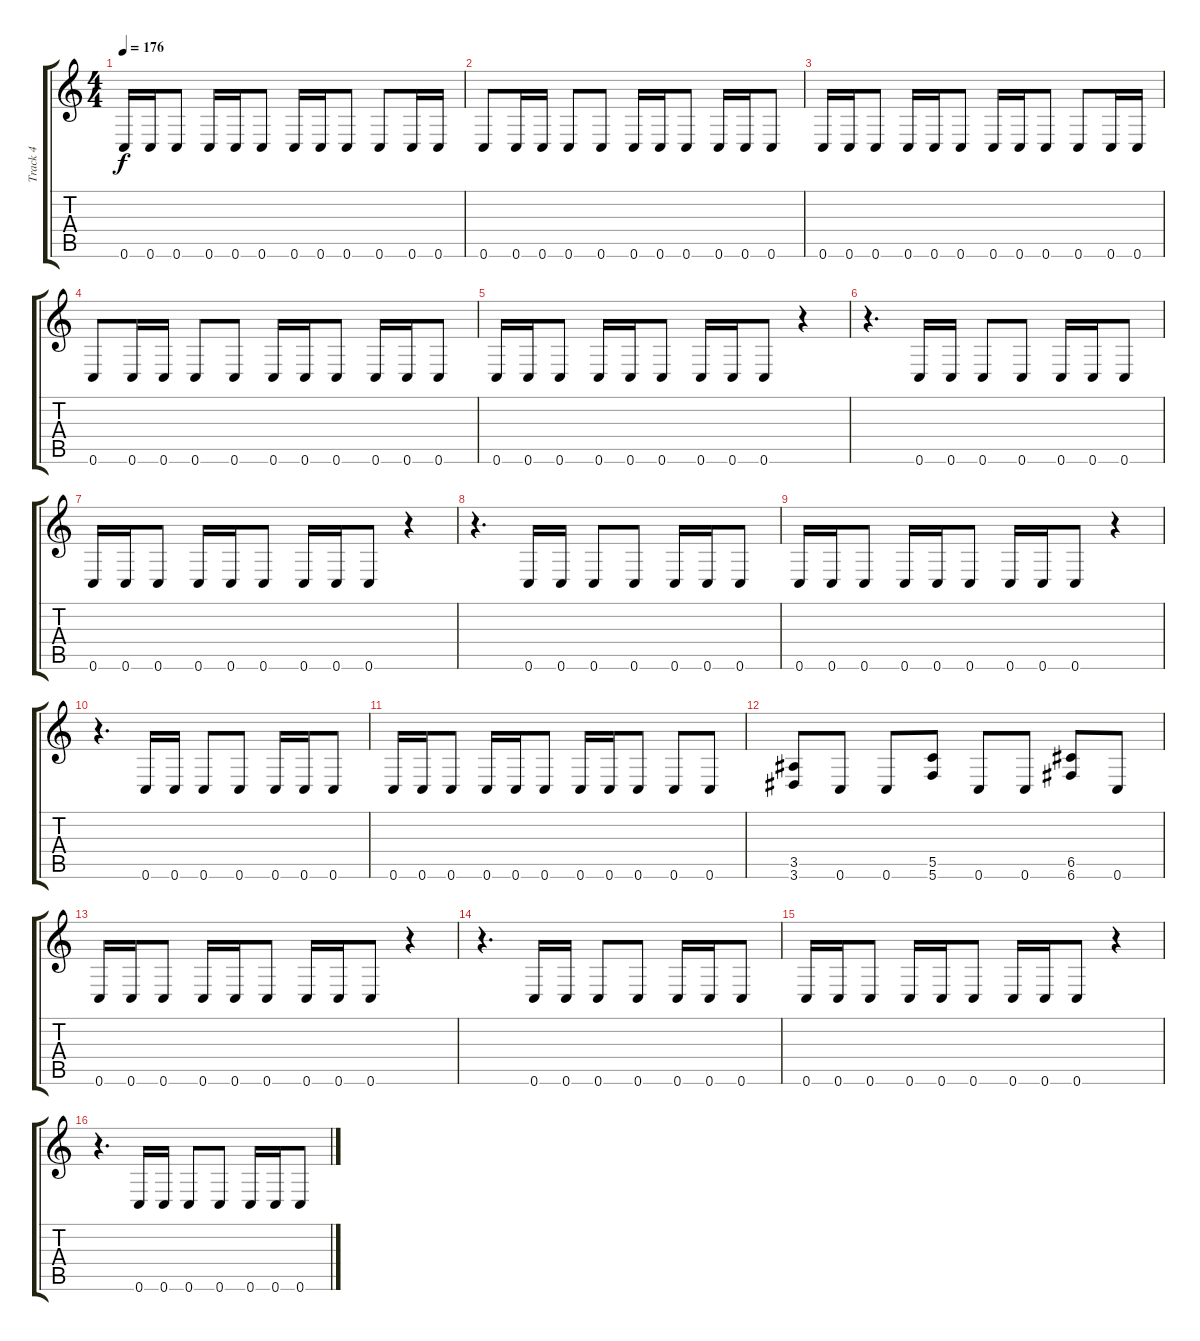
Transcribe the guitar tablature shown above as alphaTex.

\track ("Track 4" "Track 4") {mute instrument distortionguitar}
\staff {score tabs}
\tuning (D4 A3 F3 C3 G2 C2) {hide}
\ts (4 4)
\tempo 176
\clef g2
\ks c
0.6.16{dy f} 0.6.16 0.6.8 0.6.16 0.6.16 0.6.8 0.6.16 0.6.16 0.6.8 0.6.8 0.6.16 0.6.16 |
0.6.8 0.6.16 0.6.16 0.6.8 0.6.8 0.6.16 0.6.16 0.6.8 0.6.16 0.6.16 0.6.8 |
0.6.16 0.6.16 0.6.8 0.6.16 0.6.16 0.6.8 0.6.16 0.6.16 0.6.8 0.6.8 0.6.16 0.6.16 |
0.6.8 0.6.16 0.6.16 0.6.8 0.6.8 0.6.16 0.6.16 0.6.8 0.6.16 0.6.16 0.6.8 |
0.6.16 0.6.16 0.6.8 0.6.16 0.6.16 0.6.8 0.6.16 0.6.16 0.6.8 r.4 |
r.4{d} 0.6.16 0.6.16 0.6.8 0.6.8 0.6.16 0.6.16 0.6.8 |
0.6.16 0.6.16 0.6.8 0.6.16 0.6.16 0.6.8 0.6.16 0.6.16 0.6.8 r.4 |
r.4{d} 0.6.16 0.6.16 0.6.8 0.6.8 0.6.16 0.6.16 0.6.8 |
0.6.16 0.6.16 0.6.8 0.6.16 0.6.16 0.6.8 0.6.16 0.6.16 0.6.8 r.4 |
r.4{d} 0.6.16 0.6.16 0.6.8 0.6.8 0.6.16 0.6.16 0.6.8 |
0.6.16 0.6.16 0.6.8 0.6.16 0.6.16 0.6.8 0.6.16 0.6.16 0.6.8 0.6.8 0.6.8 |
(3.5 3.6).8 0.6.8 0.6.8 (5.5 5.6).8 0.6.8 0.6.8 (6.5 6.6).8 0.6.8 |
0.6.16 0.6.16 0.6.8 0.6.16 0.6.16 0.6.8 0.6.16 0.6.16 0.6.8 r.4 |
r.4{d} 0.6.16 0.6.16 0.6.8 0.6.8 0.6.16 0.6.16 0.6.8 |
0.6.16 0.6.16 0.6.8 0.6.16 0.6.16 0.6.8 0.6.16 0.6.16 0.6.8 r.4 |
r.4{d} 0.6.16 0.6.16 0.6.8 0.6.8 0.6.16 0.6.16 0.6.8
